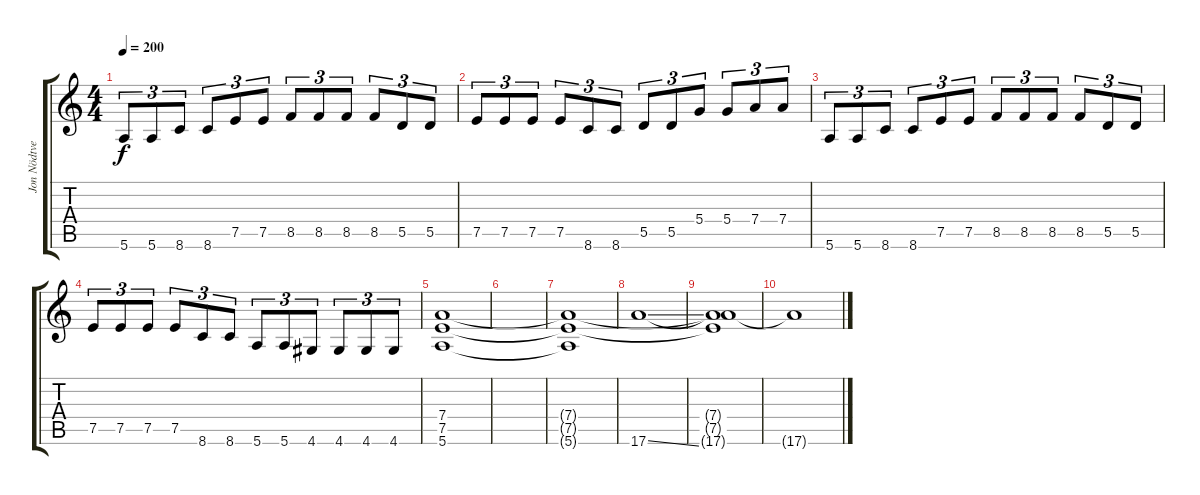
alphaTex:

\track ("Jon Nödtveit (Additional)" "Jon Nödtve") {instrument distortionguitar}
\staff {score tabs}
\tuning (E4 B3 G3 D3 A2 E2) {hide}
\ts (4 4)
\tempo 200
\clef g2
\ks c
5.6.8{tu (3 2) dy f} 5.6.8{tu (3 2)} 8.6.8{tu (3 2)} 8.6.8{tu (3 2)} 7.5.8{tu (3 2)} 7.5.8{tu (3 2)} 8.5.8{tu (3 2)} 8.5.8{tu (3 2)} 8.5.8{tu (3 2)} 8.5.8{tu (3 2)} 5.5.8{tu (3 2)} 5.5.8{tu (3 2)} |
7.5.8{tu (3 2)} 7.5.8{tu (3 2)} 7.5.8{tu (3 2)} 7.5.8{tu (3 2)} 8.6.8{tu (3 2)} 8.6.8{tu (3 2)} 5.5.8{tu (3 2)} 5.5.8{tu (3 2)} 5.4.8{tu (3 2)} 5.4.8{tu (3 2)} 7.4.8{tu (3 2)} 7.4.8{tu (3 2)} |
5.6.8{tu (3 2)} 5.6.8{tu (3 2)} 8.6.8{tu (3 2)} 8.6.8{tu (3 2)} 7.5.8{tu (3 2)} 7.5.8{tu (3 2)} 8.5.8{tu (3 2)} 8.5.8{tu (3 2)} 8.5.8{tu (3 2)} 8.5.8{tu (3 2)} 5.5.8{tu (3 2)} 5.5.8{tu (3 2)} |
7.5.8{tu (3 2)} 7.5.8{tu (3 2)} 7.5.8{tu (3 2)} 7.5.8{tu (3 2)} 8.6.8{tu (3 2)} 8.6.8{tu (3 2)} 5.6.8{tu (3 2)} 5.6.8{tu (3 2)} 4.6.8{tu (3 2)} 4.6.8{tu (3 2)} 4.6.8{tu (3 2)} 4.6.8{tu (3 2)} |
(7.4 7.5 5.6).1 |
|
(7.4{t} 7.5{t} 5.6{t}).1 |
17.6{ss}.1{volume 15} |
(7.4{t} 7.5{t} 17.6{t}).1 |
17.6{t}.1
